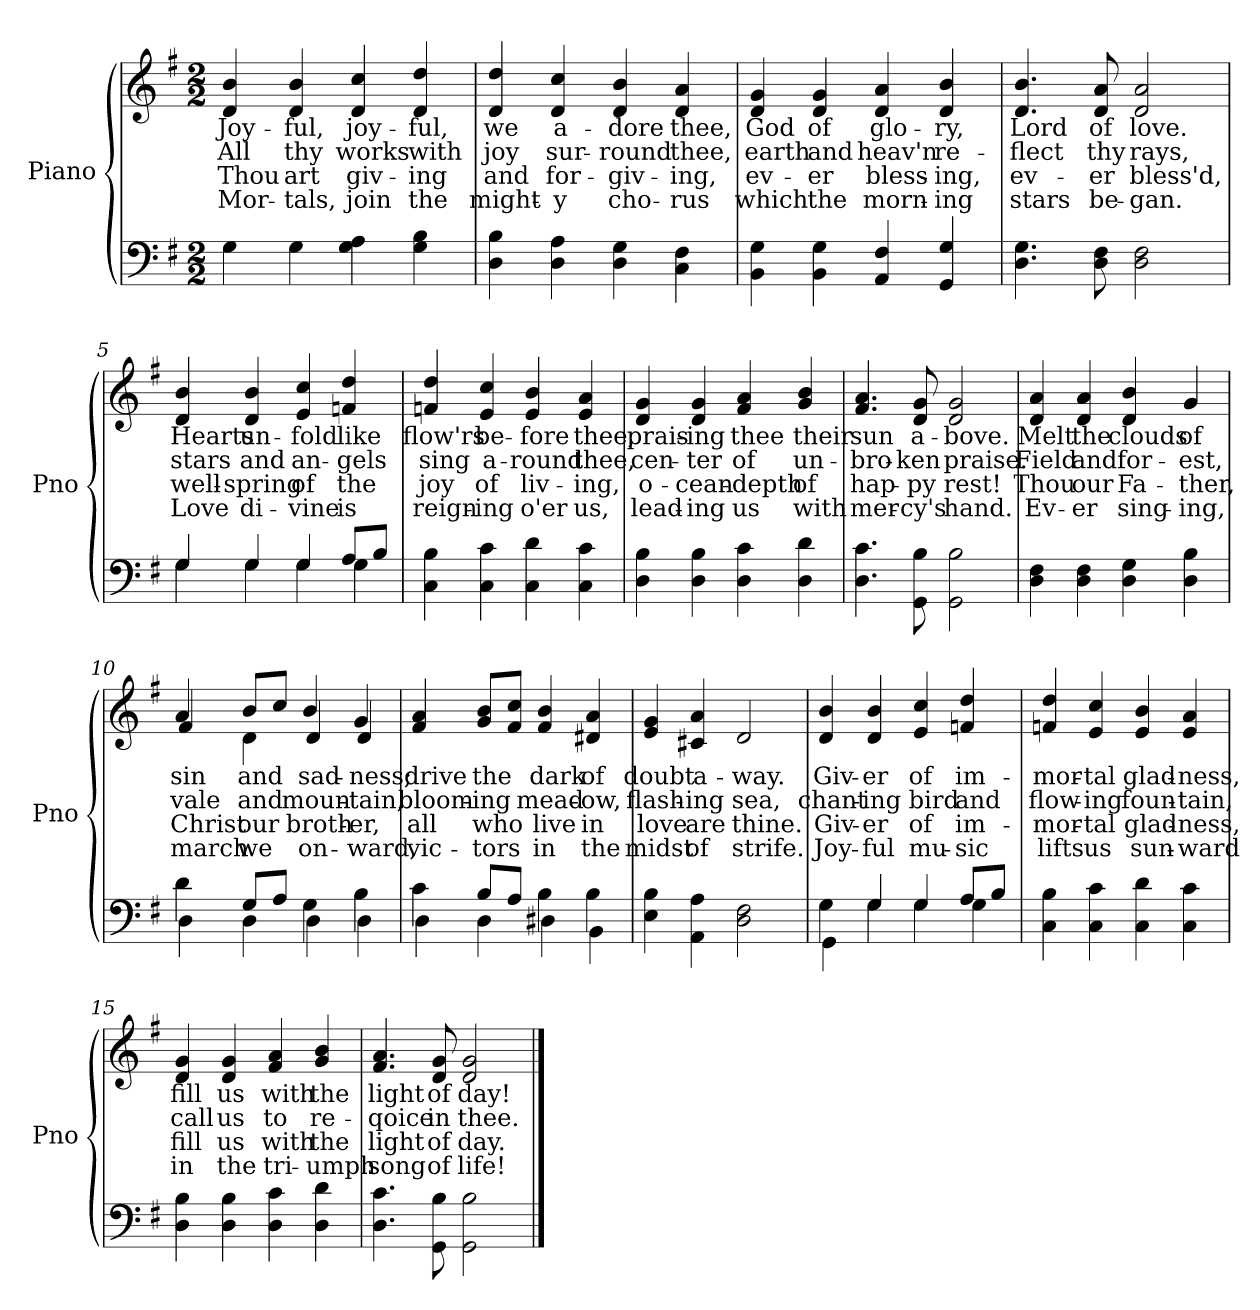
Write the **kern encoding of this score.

**kern	**kern	**text	**text	**text	**text
*part1	*part1	*part1	*part1	*part1	*part1
*staff2	*staff1	*staff1	*staff1	*staff1	*staff1
*I"Piano	*	*	*	*	*
*I'Pno	*	*	*	*	*
*clefF4	*clefG2	*	*	*	*
*k[f#]	*k[f#]	*	*	*	*
*M2/2	*M2/2	*	*	*	*
=1	=1	=1	=1	=1	=1
!	!	!LO:LY:b	!LO:LY:b	!LO:LY:b	!LO:LY:b
4G\	4d/ 4b/	Joy-	All	Thou	Mor-
!	!	!LO:LY:b	!LO:LY:b	!LO:LY:b	!LO:LY:b
4G\	4d/ 4b/	-ful,	thy	art	-tals,
!	!	!LO:LY:b	!LO:LY:b	!LO:LY:b	!LO:LY:b
4G\ 4A\	4d/ 4cc/	joy-	works	giv-	join
!	!	!LO:LY:b	!LO:LY:b	!LO:LY:b	!LO:LY:b
4G\ 4B\	4d/ 4dd/	-ful,	with	-ing	the
=2	=2	=2	=2	=2	=2
!	!	!LO:LY:b	!LO:LY:b	!LO:LY:b	!LO:LY:b
4D\ 4B\	4d/ 4dd/	we	joy	and	might-
!	!	!LO:LY:b	!LO:LY:b	!LO:LY:b	!LO:LY:b
4D\ 4A\	4d/ 4cc/	a-	sur-	for-	-y
!	!	!LO:LY:b	!LO:LY:b	!LO:LY:b	!LO:LY:b
4D\ 4G\	4d/ 4b/	-dore	-round	-giv-	cho-
!	!	!LO:LY:b	!LO:LY:b	!LO:LY:b	!LO:LY:b
4C\ 4F#\	4d/ 4a/	thee,	thee,	-ing,	-rus
=3	=3	=3	=3	=3	=3
!	!	!LO:LY:b	!LO:LY:b	!LO:LY:b	!LO:LY:b
4BB\ 4G\	4d/ 4g/	God	earth	ev-	which
!	!	!LO:LY:b	!LO:LY:b	!LO:LY:b	!LO:LY:b
4BB\ 4G\	4d/ 4g/	of	and	-er	the
!	!	!LO:LY:b	!LO:LY:b	!LO:LY:b	!LO:LY:b
4AA/ 4F#/	4d/ 4a/	glo-	heav'n	bless-	morn-
!	!	!LO:LY:b	!LO:LY:b	!LO:LY:b	!LO:LY:b
4GG/ 4G/	4d/ 4b/	-ry,	re-	-ing,	-ing
=4	=4	=4	=4	=4	=4
!	!	!LO:LY:b	!LO:LY:b	!LO:LY:b	!LO:LY:b
4.D\ 4.G\	4.d/ 4.b/	Lord	-flect	ev-	stars
!	!	!LO:LY:b	!LO:LY:b	!LO:LY:b	!LO:LY:b
8D\ 8F#\	8d/ 8a/	of	thy	-er	be-
!	!	!LO:LY:b	!LO:LY:b	!LO:LY:b	!LO:LY:b
2D\ 2F#\	2d/ 2a/	love.	rays,	bless'd,	-gan.
=5	=5	=5	=5	=5	=5
*^	*	*	*	*	*
!	!	!	!LO:LY:b	!LO:LY:b	!LO:LY:b	!LO:LY:b
4G/	4G\	4d/ 4b/	Hearts	stars	well-	Love
!	!	!	!LO:LY:b	!LO:LY:b	!LO:LY:b	!LO:LY:b
4G/	4G\	4d/ 4b/	un-	and	-spring	di-
!	!	!	!LO:LY:b	!LO:LY:b	!LO:LY:b	!LO:LY:b
4G/	4G\	4e/ 4cc/	-fold	an-	of	-vine
!	!	!	!LO:LY:b	!LO:LY:b	!LO:LY:b	!LO:LY:b
8A/L	4G\	4fn/ 4dd/	like	-gels	the	is
8B/J	.	.	.	.	.	.
*v	*v	*	*	*	*	*
=6	=6	=6	=6	=6	=6
!	!	!LO:LY:b	!LO:LY:b	!LO:LY:b	!LO:LY:b
4C\ 4B\	4fn/ 4dd/	flow'rs	sing	joy	reign-
!	!	!LO:LY:b	!LO:LY:b	!LO:LY:b	!LO:LY:b
4C\ 4c\	4e/ 4cc/	be-	a-	of	-ing
!	!	!LO:LY:b	!LO:LY:b	!LO:LY:b	!LO:LY:b
4C\ 4d\	4e/ 4b/	-fore	-round	liv-	o'er
!	!	!LO:LY:b	!LO:LY:b	!LO:LY:b	!LO:LY:b
4C\ 4c\	4e/ 4a/	thee,	thee,	-ing,	us,
!!LO:LB:g=z
=7	=7	=7	=7	=7	=7
!	!	!LO:LY:b	!LO:LY:b	!LO:LY:b	!LO:LY:b
4D\ 4B\	4d/ 4g/	prais-	cen-	o-	lead-
!	!	!LO:LY:b	!LO:LY:b	!LO:LY:b	!LO:LY:b
4D\ 4B\	4d/ 4g/	-ing	-ter	-cean-	-ing
!	!	!LO:LY:b	!LO:LY:b	!LO:LY:b	!LO:LY:b
4D\ 4c\	4f#/ 4a/	thee	of	-depth	us
!	!	!LO:LY:b	!LO:LY:b	!LO:LY:b	!LO:LY:b
4D\ 4d\	4g/ 4b/	their	un-	of	with
=8	=8	=8	=8	=8	=8
!	!	!LO:LY:b	!LO:LY:b	!LO:LY:b	!LO:LY:b
4.D\ 4.c\	4.f#/ 4.a/	sun	-bro-	hap-	mer-
!	!	!LO:LY:b	!LO:LY:b	!LO:LY:b	!LO:LY:b
8GG\ 8B\	8d/ 8g/	a-	-ken	-py	-cy's
!	!	!LO:LY:b	!LO:LY:b	!LO:LY:b	!LO:LY:b
2GG\ 2B\	2d/ 2g/	-bove.	praise.	rest!	hand.
=9	=9	=9	=9	=9	=9
!	!	!LO:LY:b	!LO:LY:b	!LO:LY:b	!LO:LY:b
4D\ 4F#\	4d/ 4a/	Melt	Field	Thou	Ev-
!	!	!LO:LY:b	!LO:LY:b	!LO:LY:b	!LO:LY:b
4D\ 4F#\	4d/ 4a/	the	and	our	-er
!	!	!LO:LY:b	!LO:LY:b	!LO:LY:b	!LO:LY:b
4D\ 4G\	4d/ 4b/	clouds	for-	Fa-	sing-
!	!	!LO:LY:b	!LO:LY:b	!LO:LY:b	!LO:LY:b
4D\ 4B\	4g/	of	-est,	-ther,	-ing,
=10	=10	=10	=10	=10	=10
*^	*	*	*	*	*
!	!	!	!LO:LY:b	!LO:LY:b	!LO:LY:b	!LO:LY:b
*	*	*^	*	*	*	*
4d\	4D\	4a/	4f#/	sin	vale	Christ	march
!	!	!	!	!LO:LY:b	!LO:LY:b	!LO:LY:b	!LO:LY:b
8G/L	4D\	8b/L	4d\	and	and	our	we
8A/J	.	8cc/J	.	.	.	.	.
!	!	!	!	!LO:LY:b	!LO:LY:b	!LO:LY:b	!LO:LY:b
4G\	4D\	4b/	4d/	sad-	moun-	broth-	on-
!	!	!	!	!LO:LY:b	!LO:LY:b	!LO:LY:b	!LO:LY:b
4B\	4D\	4g/	4d/	-ness;	-tain,	-er,	-ward,
=11	=11	=11	=11	=11	=11	=11	=11
!	!	!	!	!LO:LY:b	!LO:LY:b	!LO:LY:b	!LO:LY:b
*	*	*v	*v	*	*	*	*
4c\	4D\	4f#/ 4a/	drive	bloom-	all	vic-
!	!	!	!LO:LY:b	!LO:LY:b	!LO:LY:b	!LO:LY:b
8B/L	4D\	8g/ 8b/L	the	-ing	who	-tors
8A/J	.	8f#/ 8cc/J	.	.	.	.
!	!	!	!LO:LY:b	!LO:LY:b	!LO:LY:b	!LO:LY:b
4B\	4D#X\	4f#/ 4b/	dark	mead-	live	in
!	!	!	!LO:LY:b	!LO:LY:b	!LO:LY:b	!LO:LY:b
4B\	4BB\	4d#X/ 4a/	of	-ow,	in	the
=12	=12	=12	=12	=12	=12	=12
!	!	!	!LO:LY:b	!LO:LY:b	!LO:LY:b	!LO:LY:b
*v	*v	*	*	*	*	*
4E\ 4B\	4e/ 4g/	doubt	flash-	love	midst
!	!	!LO:LY:b	!LO:LY:b	!LO:LY:b	!LO:LY:b
4AA\ 4A\	4c#X/ 4a/	a-	-ing	are	of
!	!	!LO:LY:b	!LO:LY:b	!LO:LY:b	!LO:LY:b
2D\ 2F#\	2d/	-way.	sea,	thine.	strife.
!!LO:LB:g=z
=13	=13	=13	=13	=13	=13
*^	*	*	*	*	*
!	!	!	!LO:LY:b	!LO:LY:b	!LO:LY:b	!LO:LY:b
4G\	4GG\	4d/ 4b/	Giv-	chant-	Giv-	Joy-
!	!	!	!LO:LY:b	!LO:LY:b	!LO:LY:b	!LO:LY:b
4G/	4G\	4d/ 4b/	-er	-ing	-er	-ful
!	!	!	!LO:LY:b	!LO:LY:b	!LO:LY:b	!LO:LY:b
4G/	4G\	4e/ 4cc/	of	bird	of	mu-
!	!	!	!LO:LY:b	!LO:LY:b	!LO:LY:b	!LO:LY:b
8A/L	4G\	4fn/ 4dd/	im-	and	im-	-sic
8B/J	.	.	.	.	.	.
*v	*v	*	*	*	*	*
=14	=14	=14	=14	=14	=14
!	!	!LO:LY:b	!LO:LY:b	!LO:LY:b	!LO:LY:b
4C\ 4B\	4fn/ 4dd/	-mor-	flow-	-mor-	lifts
!	!	!LO:LY:b	!LO:LY:b	!LO:LY:b	!LO:LY:b
4C\ 4c\	4e/ 4cc/	-tal	-ing	-tal	us
!	!	!LO:LY:b	!LO:LY:b	!LO:LY:b	!LO:LY:b
4C\ 4d\	4e/ 4b/	glad-	foun-	glad-	sun-
!	!	!LO:LY:b	!LO:LY:b	!LO:LY:b	!LO:LY:b
4C\ 4c\	4e/ 4a/	-ness,	-tain,	-ness,	-ward
=15	=15	=15	=15	=15	=15
!	!	!LO:LY:b	!LO:LY:b	!LO:LY:b	!LO:LY:b
4D\ 4B\	4d/ 4g/	fill	call	fill	in
!	!	!LO:LY:b	!LO:LY:b	!LO:LY:b	!LO:LY:b
4D\ 4B\	4d/ 4g/	us	us	us	the
!	!	!LO:LY:b	!LO:LY:b	!LO:LY:b	!LO:LY:b
4D\ 4c\	4f#/ 4a/	with	to	with	tri-
!	!	!LO:LY:b	!LO:LY:b	!LO:LY:b	!LO:LY:b
4D\ 4d\	4g/ 4b/	the	re-	the	-umph
=16	=16	=16	=16	=16	=16
!	!	!LO:LY:b	!LO:LY:b	!LO:LY:b	!LO:LY:b
4.D\ 4.c\	4.f#/ 4.a/	light	-qoice	light	song
!	!	!LO:LY:b	!LO:LY:b	!LO:LY:b	!LO:LY:b
8GG\ 8B\	8d/ 8g/	of	in	of	of
!	!	!LO:LY:b	!LO:LY:b	!LO:LY:b	!LO:LY:b
2GG\ 2B\	2d/ 2g/	day!	thee.	day.	life!
==	==	==	==	==	==
*-	*-	*-	*-	*-	*-
